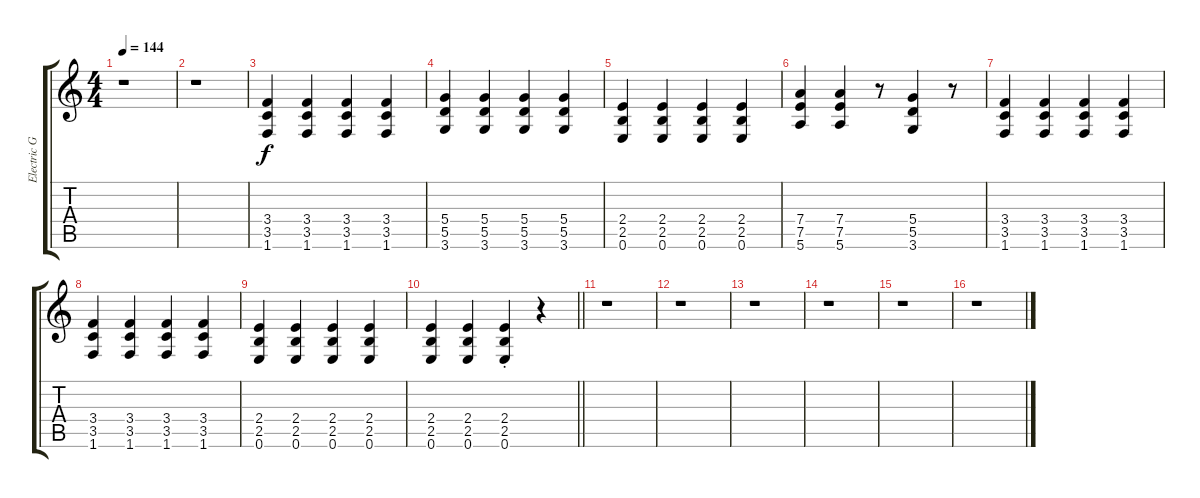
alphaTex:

\track ("Electric Guitar II" "Electric G") {instrument overdrivenguitar}
\staff {score tabs}
\tuning (E4 B3 G3 D3 A2 E2) {hide}
\ts (4 4)
\tempo 144
\clef g2
\ks c
r.1{dy f} |
r.1 |
(3.4 3.5 1.6).4{volume 4} (3.4 3.5 1.6).4 (3.4 3.5 1.6).4 (3.4 3.5 1.6).4 |
(5.4 5.5 3.6).4 (5.4 5.5 3.6).4 (5.4 5.5 3.6).4 (5.4 5.5 3.6).4 |
(2.4 2.5 0.6).4 (2.4 2.5 0.6).4 (2.4 2.5 0.6).4 (2.4 2.5 0.6).4 |
(7.4 7.5 5.6).4 (7.4 7.5 5.6).4 r.8 (5.4 5.5 3.6).4 r.8 |
(3.4 3.5 1.6).4 (3.4 3.5 1.6).4 (3.4 3.5 1.6).4 (3.4 3.5 1.6).4 |
(3.4 3.5 1.6).4 (3.4 3.5 1.6).4 (3.4 3.5 1.6).4 (3.4 3.5 1.6).4 |
(2.4 2.5 0.6).4 (2.4 2.5 0.6).4 (2.4 2.5 0.6).4 (2.4 2.5 0.6).4 |
\barLineRight lightlight
(2.4 2.5 0.6).4 (2.4 2.5 0.6).4 (2.4{st} 2.5{st} 0.6{st}).4 r.4 |
r.1 |
r.1 |
r.1 |
r.1 |
r.1 |
r.1
